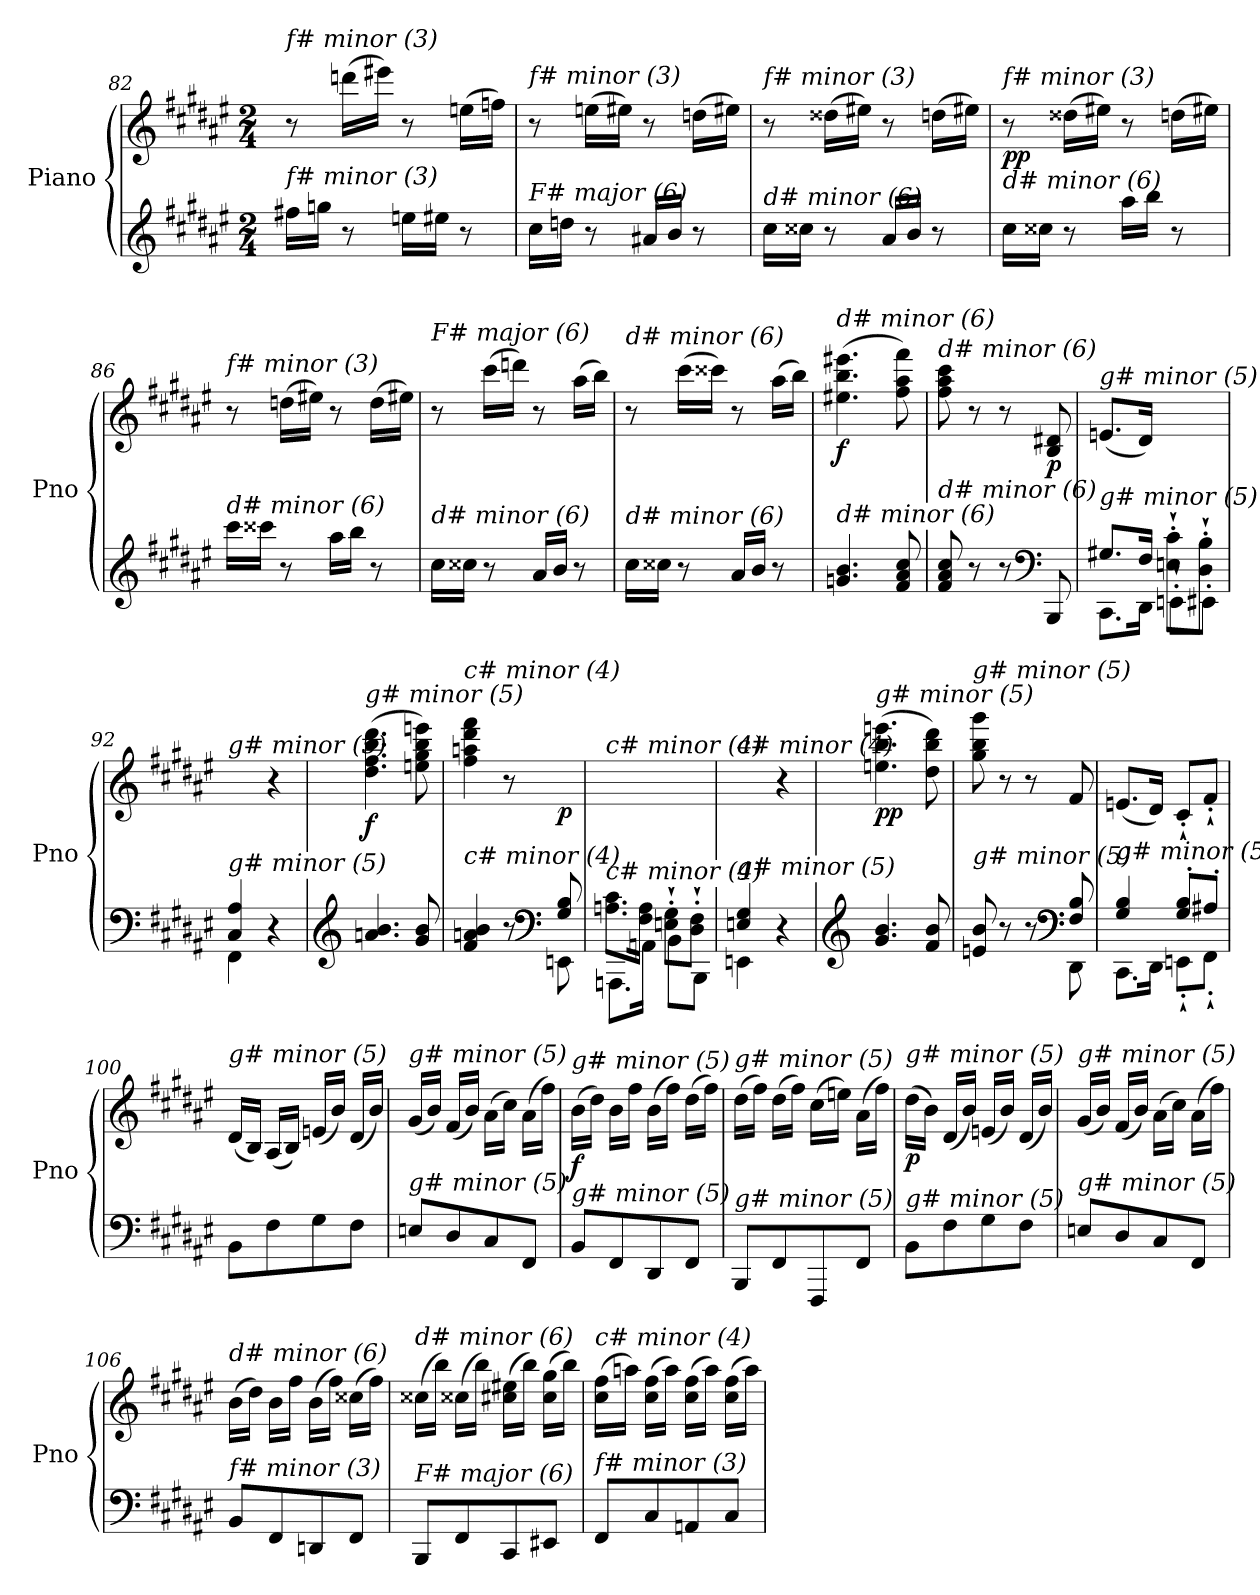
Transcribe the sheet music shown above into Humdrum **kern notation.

**kern	**kern	**dynam
*part1	*part1	*part1
*staff2	*staff1	*staff1/2
*I"Piano	*	*
*I'Pno	*	*
!!LO:LB:g=z
*clefG2	*clefG2	*
*k[f#c#g#d#a#e#]	*k[f#c#g#d#a#e#]	*
*M2/4	*M2/4	*
=82	=82	=82
!	!LO:TX:i:t=f# minor (3)	!
!LO:TX:i:t=f# minor (3)	!	!
16ff#X\LL	8r	.
16ggn\JJ	.	.
8r	(16dddn\LL	.
.	16eee#Xi\JJ)	.
16een\LL	8r	.
16ee#Xi\JJ	.	.
8r	(16een\LL	.
.	16ffnj\JJ)	.
=83	=83	=83
!	!LO:TX:i:t=f# minor (3)	!
!LO:TX:i:t=F# major (6)	!	!
!	!	!LO:DY:b
16cc#\LL	8r	other-dynamics
16ddn\JJ	.	.
8r	(16een\LL	.
.	16ee#Xi\JJ)	.
16a#X/LL	8r	.
16b/JJ	.	.
8r	(16ddn\LL	.
.	16ee#Xi\JJ)	.
=84	=84	=84
!	!LO:TX:i:t=f# minor (3)	!
!LO:TX:i:t=d# minor (6)	!	!
16cc#\LL	8r	.
16cc##Xi\JJ	.	.
8r	(16dd##XZ\LL	.
.	16ee#Xi\JJ)	.
16a#/LL	8r	.
16b/JJ	.	.
8r	(16ddn\LL	.
.	16ee#Xi\JJ)	.
=85	=85	=85
!	!LO:TX:i:t=f# minor (3)	!
!LO:TX:i:t=d# minor (6)	!	!
!	!	!LO:DY:b
16cc#\LL	8r	pp
16cc##Xi\JJ	.	.
8r	(16dd##XZ\LL	.
.	16ee#Xi\JJ)	.
16aa#\LL	8r	.
16bb\JJ	.	.
8r	(16ddn\LL	.
.	16ee#Xi\JJ)	.
!!LO:PB:g=z
=86	=86	=86
!	!LO:TX:i:t=f# minor (3)	!
!LO:TX:i:t=d# minor (6)	!	!
16ccc#\LL	8r	.
16ccc##Xi\JJ	.	.
8r	(16ddn\LL	.
.	16ee#Xi\JJ)	.
16aa#\LL	8r	.
16bb\JJ	.	.
8r	(16dd\LL	.
.	16ee#Xi\JJ)	.
!!LO:LB:g=z
=87	=87	=87
!	!LO:TX:i:t=F# major (6)	!
!LO:TX:i:t=d# minor (6)	!	!
16cc#\LL	8r	.
16cc##Xi\JJ	.	.
8r	(16ccc#\LL	.
.	16dddn\JJ)	.
16a#/LL	8r	.
16b/JJ	.	.
8r	(16aa#\LL	.
.	16bb\JJ)	.
=88	=88	=88
!	!LO:TX:i:t=d# minor (6)	!
!LO:TX:i:t=d# minor (6)	!	!
16cc#\LL	8r	.
16cc##Xi\JJ	.	.
8r	(16ccc#\LL	.
.	16ccc##Xi\JJ)	.
16a#/LL	8r	.
16b/JJ	.	.
8r	(16aa#\LL	.
.	16bb\JJ)	.
=89	=89	=89
!	!LO:TX:i:t=d# minor (6)	!
!LO:TX:i:t=d# minor (6)	!	!
!	!	!LO:DY:b
4.gn/ 4.b/	(4.ee#X\ 4.bb\ 4.eee#X\	f
8f#/ 8a#/ 8cc#/	8ff#\ 8aa#\ 8fff#\)	.
=90	=90	=90
!	!LO:TX:i:t=d# minor (6)	!
!LO:TX:i:t=d# minor (6)	!	!
8f#/ 8a#/ 8cc#/	8ff#\ 8aa#\ 8ccc#\	.
8r	8r	.
8r	8r	.
*clefF4	*	*
!	!	!LO:DY:b
8BBB/	8B/ 8d#X/	p
=91	=91	=91
*^	*^	*
*	*^	*	*	*
!	!	!	!LO:TX:i:t=g# minor (5)	!	!
!LO:TX:i:t=g# minor (5)	!	!	!	!	!
4ryy	8.G#X/L	8.CC#\L	(>8.en/L	4ryy	.
.	16F#/Jk	16DD#\Jk	16d#/Jk)	.	.
8En\`' 8c#\`'L	4ryy	8EEn`'\L	4ryy	4ryy	.
8D#\`' 8B\`'J	.	8EE#X`'\J	.	.	.
*	*	*	*v	*v	*
=92	=92	=92	=92	=92
!	!	!	!LO:TX:i:t=g# minor (5)	!
!LO:TX:i:t=g# minor (5)	!	!	!	!
*	*v	*v	*	*
4C#/ 4A#/	4FF#\	4ryy	.
4ryy	4r	4r	.
*v	*v	*	*
=93	=93	=93
*clefG2	*	*
*^	*	*
!	!	!LO:TX:i:t=g# minor (5)	!
!LO:TX:i:t=c# minor (4)	!	!	!
!	!	!	!LO:DY:b
*v	*v	*	*
4.an/ 4.b/	(4.dd#\ 4.ff#\ 4.bb\ 4.ddd#\	f
8g#/ 8b/	8een\ 8gg#\ 8bb\ 8eeen\)	.
!!LO:LB:g=z
=94	=94	=94
*^	*	*
!	!	!LO:TX:i:t=c# minor (4)	!
!LO:TX:i:t=c# minor (4)	!	!	!
4.ryy	4f#/ 4an/ 4b/	4ff#\ 4aan\ 4ddd#\ 4fff#\	.
.	8r	8r	.
*clefF4	*	*	*
!	!	!	!LO:DY:b
8G#/ 8B/	8EEn\	8ryy	p
=95	=95	=95	=95
!	!	!LO:TX:i:t=c# minor (4)	!
!LO:TX:i:t=c# minor (4)	!	!	!
8.An\ 8.c#\L	8.AAAn\L	2ryy	.
16F#\ 16A\Jk	16AAn\Jk	.	.
8En\`' 8G#\`'L	8BB\L	.	.
8D#\`' 8F#\`'J	8BBB\J	.	.
=96	=96	=96	=96
!	!	!LO:TX:i:t=c# minor (4)	!
!LO:TX:i:t=g# minor (5)	!	!	!
4En/ 4G#/	4EEn\	4ryy	.
4ryy	4r	4r	.
*v	*v	*	*
=97	=97	=97
*clefG2	*	*
*^	*	*
!	!	!LO:TX:i:t=g# minor (5)	!
!LO:TX:i:t=g# minor (5)	!	!	!
!	!	!	!LO:DY:b
*v	*v	*	*
4.g#/ 4.b/	(4.een\ 4.bb\ 4.eeen\	pp
8f#/ 8b/	8dd#\ 8bb\ 8ddd#\)	.
=98	=98	=98
*^	*^	*
!	!	!LO:TX:i:t=g# minor (5)	!	!
!LO:TX:i:t=g# minor (5)	!	!	!	!
4.ryy	8en/ 8b/	8gg#\ 8bb\ 8ggg#\	4.ryy	.
.	8r	8r	.	.
.	8r	8r	.	.
*clefF4	*	*	*	*
8F#/ 8B/	8DD#\	8f#/	8ryy	.
=99	=99	=99	=99	=99
!	!	!LO:TX:i:t=g# minor (5)	!	!
!LO:TX:i:t=g# minor (5)	!	!	!	!
*	*	*v	*v	*
4G#/ 4B/	8.CC#\L	(8.en/L	.
.	16DD#\Jk	16d#/Jk)	.
8G#/' 8B/'L	8EEn`'\L	8c#`'/L	.
8A#X'/J	8FF#`'\J	8f#`'/J	.
=100	=100	=100	=100
!	!	!LO:TX:i:t=g# minor (5)	!
!LO:TX:i:t=g# minor (5)	!	!	!
!	!	!	!LO:DY:b
*v	*v	*	*
(8BB\L	(16d#/LL	other-dynamics
.	16B/JJ)	.
8F#\	(16A#/LL	.
.	16B/JJ)	.
8G#\	(16en/LL	.
.	16b/JJ)	.
8F#\J	(16d#/LL	.
.	16b/JJ)	.
!!LO:LB:g=z
=101	=101	=101
!	!LO:TX:i:t=g# minor (5)	!
!LO:TX:i:t=g# minor (5)	!	!
8En/L	(16g#/LL	.
.	16b/JJ)	.
8D#/	(16f#/LL	.
.	16b/JJ)	.
8C#/	(16a#\LL	.
.	16cc#\JJ)	.
8FF#/J	(16a#\LL	.
.	16ff#\JJ)	.
=102	=102	=102
!	!LO:TX:i:t=g# minor (5)	!
!LO:TX:i:t=g# minor (5)	!	!
!	!	!LO:DY:b
8BB/L	(16b\LL	f
.	16dd#\JJ)	.
8FF#/	16b\LL	.
.	16ff#\JJ)	.
8DD#/	(16b\LL	.
.	16ff#\JJ)	.
8FF#/J	(16dd#\LL	.
.	16ff#\JJ)	.
=103	=103	=103
!	!LO:TX:i:t=g# minor (5)	!
!LO:TX:i:t=g# minor (5)	!	!
8BBB/L	(16dd#\LL	.
.	16ff#\JJ)	.
8FF#/	(16dd#\LL	.
.	16ff#\JJ)	.
8FFF#/	(16cc#\LL	.
.	16een\JJ)	.
8FF#/J	(16a#\LL	.
.	16ff#\JJ)	.
=104	=104	=104
!	!LO:TX:i:t=g# minor (5)	!
!LO:TX:i:t=g# minor (5)	!	!
!	!	!LO:DY:b
(8BB\L	(16dd#\LL	p
.	16b\JJ)	.
8F#\	(16d#/LL	.
.	16b/JJ)	.
8G#\	(16en/LL	.
.	16b/JJ)	.
8F#\J	(16d#/LL	.
.	16b/JJ)	.
=105	=105	=105
!	!LO:TX:i:t=g# minor (5)	!
!LO:TX:i:t=g# minor (5)	!	!
!	!	!LO:DY:a=2
8En/L	(16g#/LL	other-dynamics
.	16b/JJ)	.
8D#/	(16f#/LL	.
.	16b/JJ)	.
8C#/	(16a#\LL	.
.	16cc#\JJ)	.
8FF#/J	(16a#\LL	.
.	16ff#\JJ)	.
!!LO:LB:g=z
=106	=106	=106
!	!LO:TX:i:t=d# minor (6)	!
!LO:TX:i:t=f# minor (3)	!	!
8BB/L	(16b\LL	.
.	16dd#\JJ)	.
8FF#/	16b\LL	.
.	16ff#\JJ)	.
8DDn/	(16b\LL	.
.	16ff#\JJ)	.
8FF#/J	(16cc##Xi\LL	.
.	16ff#\JJ)	.
=107	=107	=107
!	!LO:TX:i:t=d# minor (6)	!
!LO:TX:i:t=F# major (6)	!	!
8BBB/L	(16cc##Xi\LL	.
.	16bb\JJ)	.
8FF#/	(16cc##Xi\LL	.
.	16bb\JJ)	.
8CC#/	(16cc#\ 16ee#X\LL	.
.	16bb\JJ)	.
8EE#X/J	(16cc#\ 16gg#\LL	.
.	16bb\JJ)	.
=108	=108	=108
!	!LO:TX:i:t=c# minor (4)	!
!LO:TX:i:t=f# minor (3)	!	!
8FF#/L	(16cc#\ 16ff#\LL	.
.	16aan\JJ)	.
8C#/	(16cc#\ 16ff#\LL	.
.	16aa\JJ)	.
8AAn/	(16cc#\ 16ff#\LL	.
.	16aa\JJ)	.
8C#/J	(16cc#\ 16ff#\LL	.
.	16aa\JJ)	.
=	=	=
*-	*-	*-
